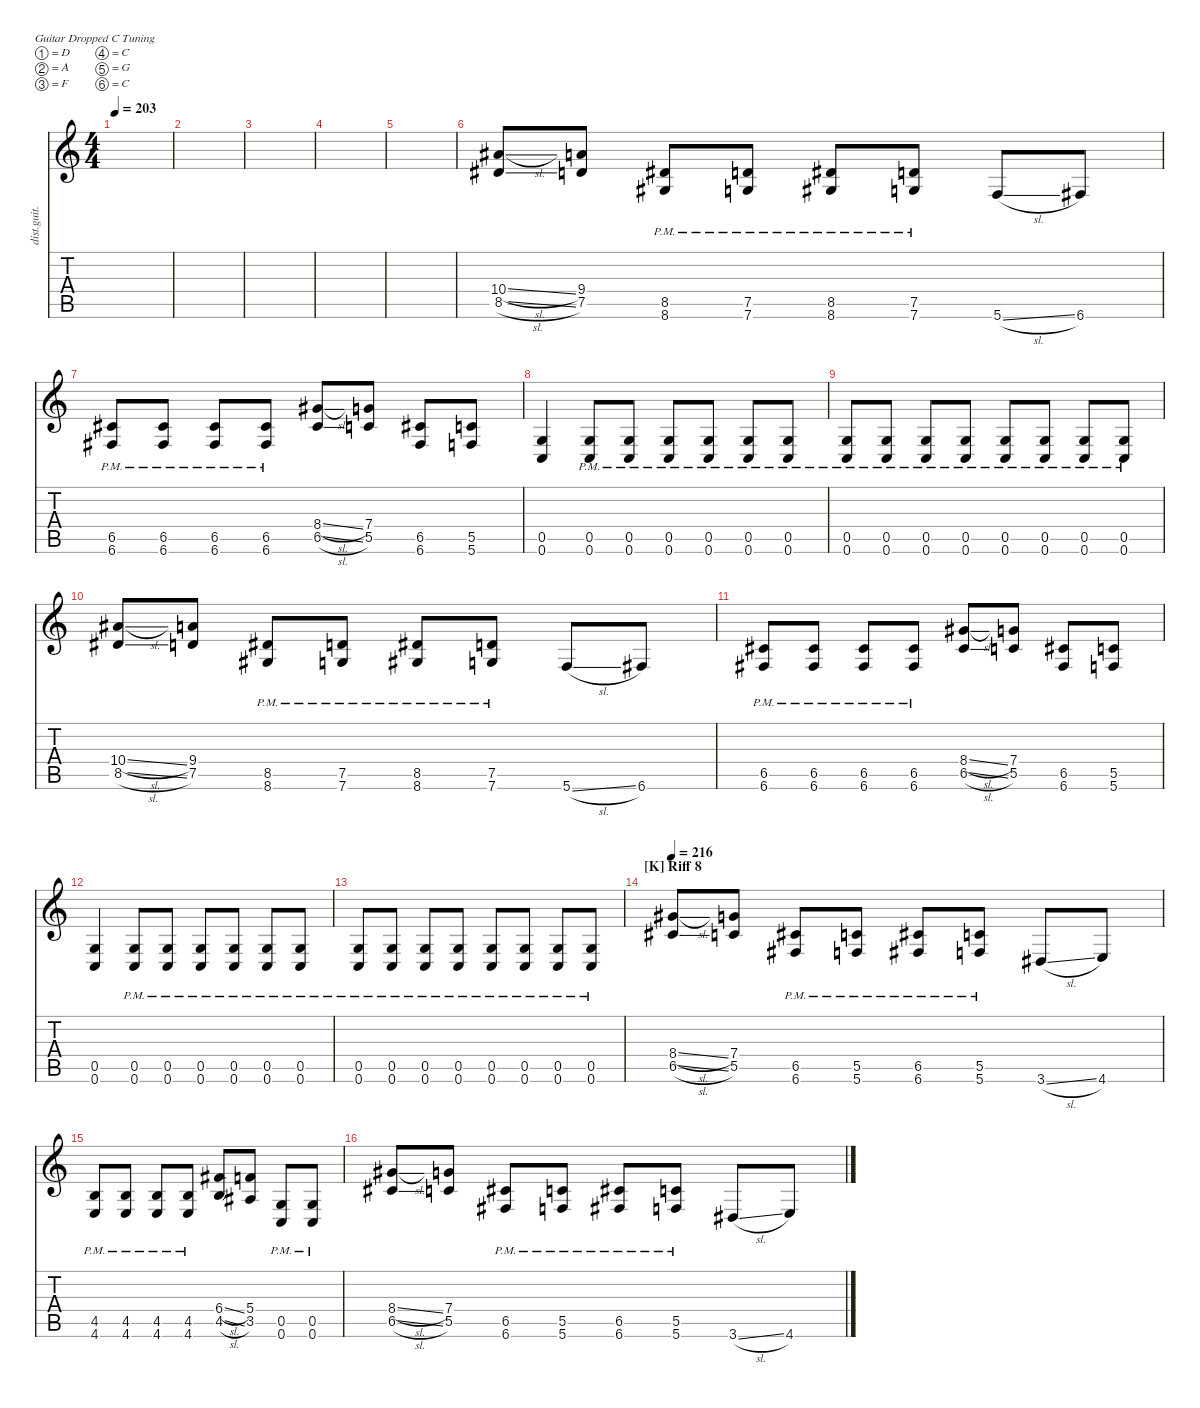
\hideDynamics
\bracketExtendMode nobrackets
\track ("E.Guitar L" "dist.guit.") {instrument overdrivenguitar}
\staff {score tabs}
\tuning (D4 A3 F3 C3 G2 C2)
\ts (4 4)
\tempo 203
\clef g2
\ks c
|
|
|
|
|
(8.5{sl acc #} 10.4{sl acc #}).8{beam Up} (7.5 9.4).8{beam Up} (8.6{pm acc #} 8.5{pm acc #}).8{beam Up} (7.6{pm} 7.5{pm}).8{beam Up} (8.6{pm acc #} 8.5{pm acc #}).8{beam Up} (7.6{pm} 7.5{pm}).8{beam Up} 5.6{sl}.8{beam Up} 6.6{acc #}.8{beam Up} |
(6.6{pm acc #} 6.5{pm acc #}).8{beam Up} (6.6{pm acc #} 6.5{pm acc #}).8{beam Up} (6.6{pm acc #} 6.5{pm acc #}).8{beam Up} (6.6{pm acc #} 6.5{pm acc #}).8{beam Up} (6.5{sl acc #} 8.4{sl acc #}).8{beam Up} (5.5 7.4).8{beam Up} (6.6{acc #} 6.5{acc #}).8{beam Up} (5.6 5.5).8{beam Up} |
(0.6 0.5).4{beam Up} (0.5{pm} 0.6{pm}).8{beam Up} (0.6{pm} 0.5{pm}).8{beam Up} (0.6{pm} 0.5{pm}).8{beam Up} (0.6{pm} 0.5{pm}).8{beam Up} (0.6{pm} 0.5{pm}).8{beam Up} (0.6{pm} 0.5{pm}).8{beam Up} |
(0.5{pm} 0.6{pm}).8{beam Up} (0.6{pm} 0.5{pm}).8{beam Up} (0.6{pm} 0.5{pm}).8{beam Up} (0.6{pm} 0.5{pm}).8{beam Up} (0.6{pm} 0.5{pm}).8{beam Up} (0.6{pm} 0.5{pm}).8{beam Up} (0.5{pm} 0.6{pm}).8{beam Up} (0.5{pm} 0.6{pm}).8{beam Up} |
(8.5{sl acc #} 10.4{sl acc #}).8{beam Up} (7.5 9.4).8{beam Up} (8.6{pm acc #} 8.5{pm acc #}).8{beam Up} (7.6{pm} 7.5{pm}).8{beam Up} (8.6{pm acc #} 8.5{pm acc #}).8{beam Up} (7.6{pm} 7.5{pm}).8{beam Up} 5.6{sl}.8{beam Up} 6.6{acc #}.8{beam Up} |
(6.6{pm acc #} 6.5{pm acc #}).8{beam Up} (6.6{pm acc #} 6.5{pm acc #}).8{beam Up} (6.6{pm acc #} 6.5{pm acc #}).8{beam Up} (6.6{pm acc #} 6.5{pm acc #}).8{beam Up} (6.5{sl acc #} 8.4{sl acc #}).8{beam Up} (5.5 7.4).8{beam Up} (6.6{acc #} 6.5{acc #}).8{beam Up} (5.6 5.5).8{beam Up} |
(0.6 0.5).4{beam Up} (0.5{pm} 0.6{pm}).8{beam Up} (0.6{pm} 0.5{pm}).8{beam Up} (0.6{pm} 0.5{pm}).8{beam Up} (0.6{pm} 0.5{pm}).8{beam Up} (0.6{pm} 0.5{pm}).8{beam Up} (0.6{pm} 0.5{pm}).8{beam Up} |
(0.5{pm} 0.6{pm}).8{beam Up} (0.6{pm} 0.5{pm}).8{beam Up} (0.6{pm} 0.5{pm}).8{beam Up} (0.6{pm} 0.5{pm}).8{beam Up} (0.6{pm} 0.5{pm}).8{beam Up} (0.6{pm} 0.5{pm}).8{beam Up} (0.5{pm} 0.6{pm}).8{beam Up} (0.5{pm} 0.6{pm}).8{beam Up} |
\section ("K" "Riff 8")
\tempo 216
(6.5{sl acc #} 8.4{sl acc #}).8{beam Up} (5.5 7.4).8{beam Up} (6.6{pm acc #} 6.5{pm acc #}).8{beam Up} (5.6{pm} 5.5{pm}).8{beam Up} (6.6{pm acc #} 6.5{pm acc #}).8{beam Up} (5.6{pm} 5.5{pm}).8{beam Up} 3.6{sl acc #}.8{beam Up} 4.6.8{beam Up} |
(4.6{pm} 4.5{pm}).8{beam Up} (4.6{pm} 4.5{pm}).8{beam Up} (4.6{pm} 4.5{pm}).8{beam Up} (4.6{pm} 4.5{pm}).8{beam Up} (4.5{sl} 6.4{sl acc #}).8{beam Up} (3.5{acc #} 5.4).8{beam Up} (0.6{pm} 0.5{pm}).8{beam Up} (0.6{pm} 0.5{pm}).8{beam Up} |
(6.5{sl acc #} 8.4{sl acc #}).8{beam Up} (5.5 7.4).8{beam Up} (6.6{pm acc #} 6.5{pm acc #}).8{beam Up} (5.6{pm} 5.5{pm}).8{beam Up} (6.6{pm acc #} 6.5{pm acc #}).8{beam Up} (5.6{pm} 5.5{pm}).8{beam Up} 3.6{sl acc #}.8{beam Up} 4.6.8{beam Up}
